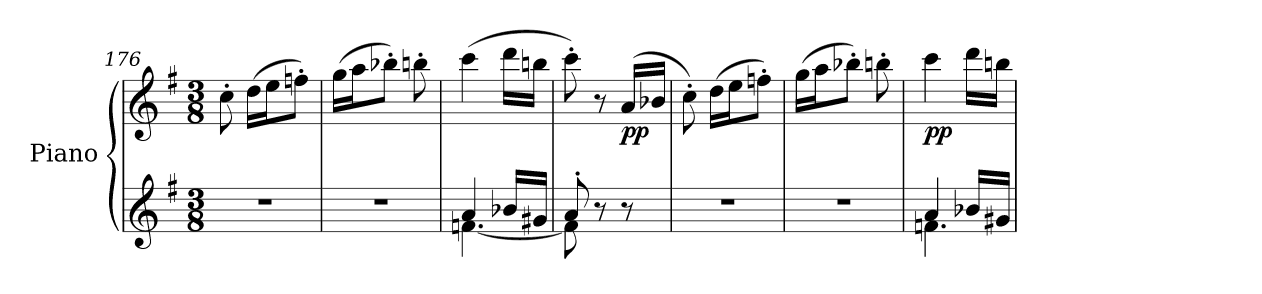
**kern	**kern	**dynam
*part1	*part1	*part1
*staff2	*staff1	*staff1/2
*I"Piano	*	*
*I'Pno.	*	*
*clefG2	*clefG2	*
*k[f#]	*k[f#]	*
*M3/8	*M3/8	*
=176	=176	=176
4.r	8cc'\	.
.	(>16dd\LL	.
.	16ee\J	.
.	8ffn'\J)	.
=177	=177	=177
4.r	(>16gg\LL	.
.	16aa\J	.
.	8bb-X'\J)	.
.	8bbn'\	.
=178	=178	=178
*^	*	*
4a/	[4.fn\	(>4ccc\	.
16b-X/LL	.	16ddd\LL	.
16g#X/JJ	.	16bbn\JJ	.
=179	=179	=179	=179
8a'/	8f\]	8ccc'\)	.
8r	4ryy	8r	.
!	!	!	!LO:DY:b
8r	.	(>16a/LL	pp
.	.	16b-X/JJ	.
*v	*v	*	*
=180	=180	=180
4.r	8cc'\)	.
.	(>16dd\LL	.
.	16ee\J	.
.	8ffn'\J)	.
=181	=181	=181
4.r	(>16gg\LL	.
.	16aa\J	.
.	8bb-X'\J)	.
.	8bbn'\	.
!!LO:LB:g=z
=182	=182	=182
*^	*	*
!	!	!	!LO:DY:b
4a/	4.fn\	4ccc\	pp
16b-X/LL	.	16ddd\LL	.
16g#X/JJ	.	16bbn\JJ	.
*v	*v	*	*
=	=	=
*-	*-	*-
